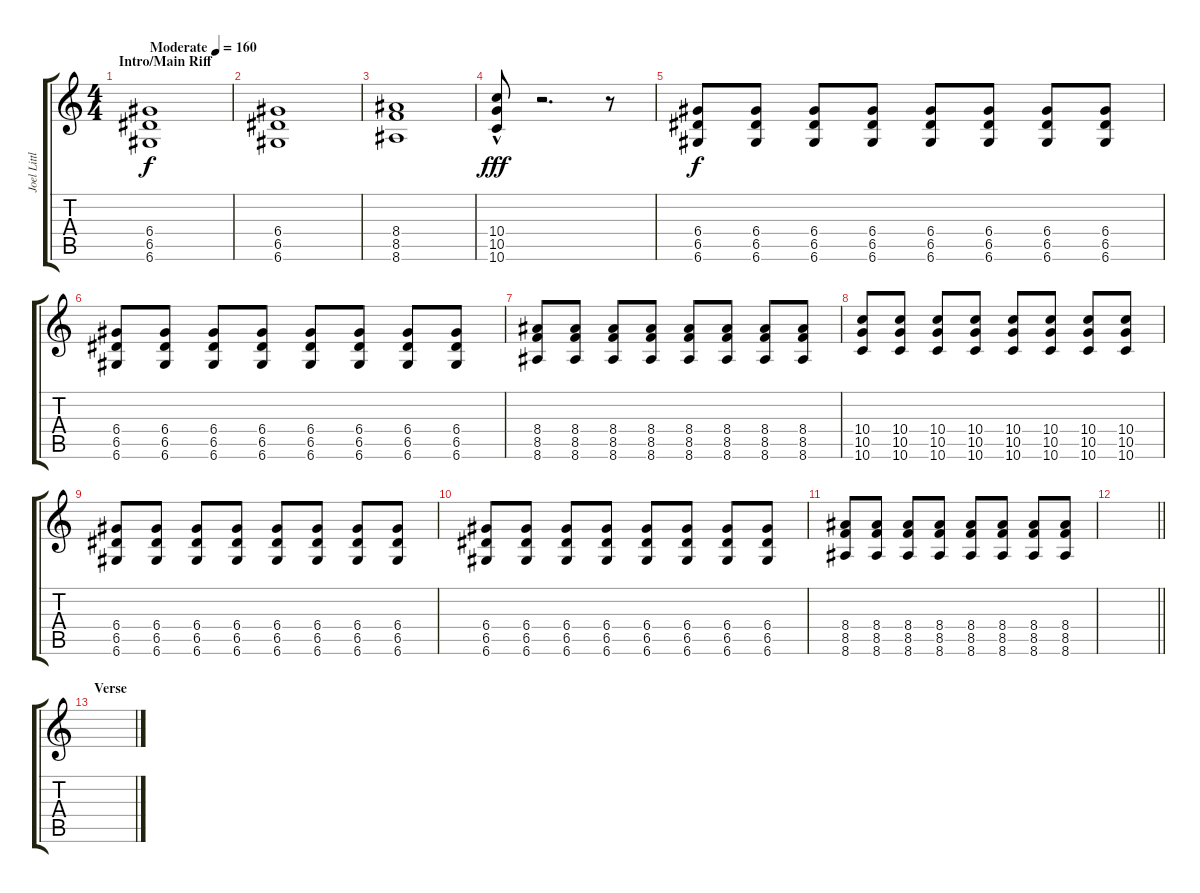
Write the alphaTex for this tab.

\track ("Joel Little" "Joel Littl") {instrument overdrivenguitar}
\staff {score tabs}
\tuning (E4 B3 G3 D3 A2 D2) {hide}
\ts (4 4)
\section ("" "Intro/Main Riff")
\tempo (160 "Moderate")
\clef g2
\ks c
(6.4 6.5 6.6).1{dy f instrument overdrivenguitar} |
(6.4 6.5 6.6).1 |
(8.4 8.5 8.6).1 |
(10.4{hac} 10.5{hac} 10.6{hac}).8{dy fff volume 14} r.2{d} r.8 |
(6.4 6.5 6.6).8{dy f} (6.4 6.5 6.6).8 (6.4 6.5 6.6).8 (6.4 6.5 6.6).8 (6.4 6.5 6.6).8 (6.4 6.5 6.6).8 (6.4 6.5 6.6).8 (6.4 6.5 6.6).8 |
(6.4 6.5 6.6).8 (6.4 6.5 6.6).8 (6.4 6.5 6.6).8 (6.4 6.5 6.6).8 (6.4 6.5 6.6).8 (6.4 6.5 6.6).8 (6.4 6.5 6.6).8 (6.4 6.5 6.6).8 |
(8.4 8.5 8.6).8 (8.4 8.5 8.6).8 (8.4 8.5 8.6).8 (8.4 8.5 8.6).8 (8.4 8.5 8.6).8 (8.4 8.5 8.6).8 (8.4 8.5 8.6).8 (8.4 8.5 8.6).8 |
(10.4 10.5 10.6).8 (10.4 10.5 10.6).8 (10.4 10.5 10.6).8 (10.4 10.5 10.6).8 (10.4 10.5 10.6).8 (10.4 10.5 10.6).8 (10.4 10.5 10.6).8 (10.4 10.5 10.6).8 |
(6.4 6.5 6.6).8 (6.4 6.5 6.6).8 (6.4 6.5 6.6).8 (6.4 6.5 6.6).8 (6.4 6.5 6.6).8 (6.4 6.5 6.6).8 (6.4 6.5 6.6).8 (6.4 6.5 6.6).8 |
(6.4 6.5 6.6).8 (6.4 6.5 6.6).8 (6.4 6.5 6.6).8 (6.4 6.5 6.6).8 (6.4 6.5 6.6).8 (6.4 6.5 6.6).8 (6.4 6.5 6.6).8 (6.4 6.5 6.6).8 |
(8.4 8.5 8.6).8 (8.4 8.5 8.6).8 (8.4 8.5 8.6).8 (8.4 8.5 8.6).8 (8.4 8.5 8.6).8 (8.4 8.5 8.6).8 (8.4 8.5 8.6).8 (8.4 8.5 8.6).8 |
\barLineRight lightlight
|
\section ("" "Verse")
